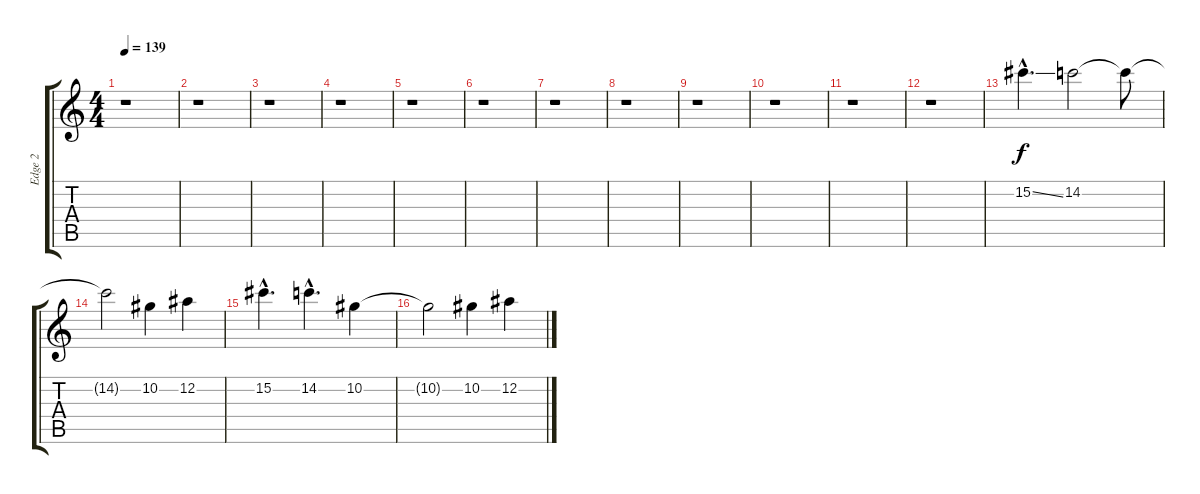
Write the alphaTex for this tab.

\track ("Edge 2" "Edge 2") {instrument overdrivenguitar}
\staff {score tabs}
\tuning (Eb4 Bb3 Gb3 Db3 Ab2 Eb2) {hide}
\ts (4 4)
\tempo 139
\clef g2
\ks c
r.1{dy f} |
r.1 |
r.1 |
r.1 |
r.1 |
r.1 |
r.1 |
r.1 |
r.1 |
r.1 |
r.1 |
r.1 |
15.2{ss hac}.4{d} 14.2.2 14.2{t}.8 |
14.2{t}.2 10.2.4 12.2.4 |
15.2{hac}.4{d} 14.2{hac}.4{d} 10.2.4 |
10.2{t}.2 10.2.4 12.2.4
